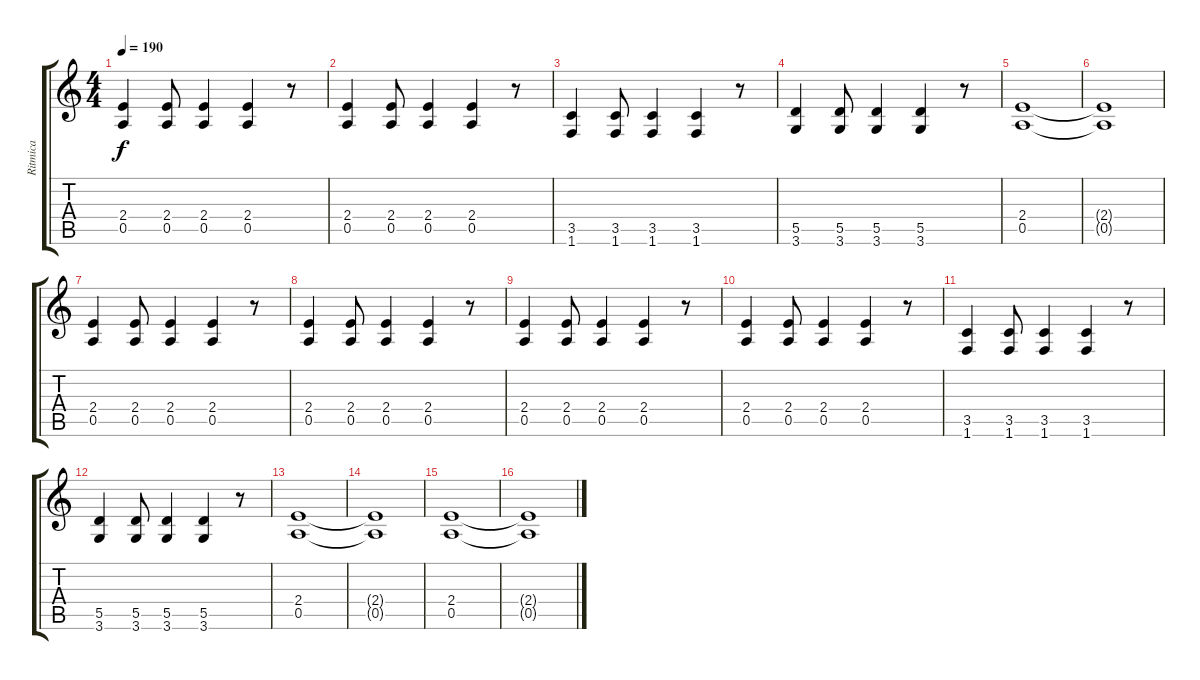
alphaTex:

\track ("Ritmica" "Ritmica") {instrument distortionguitar}
\staff {score tabs}
\tuning (E4 B3 G3 D3 A2 E2) {hide}
\ts (4 4)
\tempo 190
\clef g2
\ks c
(2.4 0.5).4{dy f} (2.4 0.5).8 (2.4 0.5).4 (2.4 0.5).4 r.8 |
(2.4 0.5).4 (2.4 0.5).8 (2.4 0.5).4 (2.4 0.5).4 r.8 |
(3.5 1.6).4 (3.5 1.6).8 (3.5 1.6).4 (3.5 1.6).4 r.8 |
(5.5 3.6).4 (5.5 3.6).8 (5.5 3.6).4 (5.5 3.6).4 r.8 |
(2.4 0.5).1 |
(2.4{t} 0.5{t}).1 |
(2.4 0.5).4 (2.4 0.5).8 (2.4 0.5).4 (2.4 0.5).4 r.8 |
(2.4 0.5).4 (2.4 0.5).8 (2.4 0.5).4 (2.4 0.5).4 r.8 |
(2.4 0.5).4 (2.4 0.5).8 (2.4 0.5).4 (2.4 0.5).4 r.8 |
(2.4 0.5).4 (2.4 0.5).8 (2.4 0.5).4 (2.4 0.5).4 r.8 |
(3.5 1.6).4 (3.5 1.6).8 (3.5 1.6).4 (3.5 1.6).4 r.8 |
(5.5 3.6).4 (5.5 3.6).8 (5.5 3.6).4 (5.5 3.6).4 r.8 |
(2.4 0.5).1 |
(2.4{t} 0.5{t}).1 |
(2.4 0.5).1 |
(2.4{t} 0.5{t}).1
